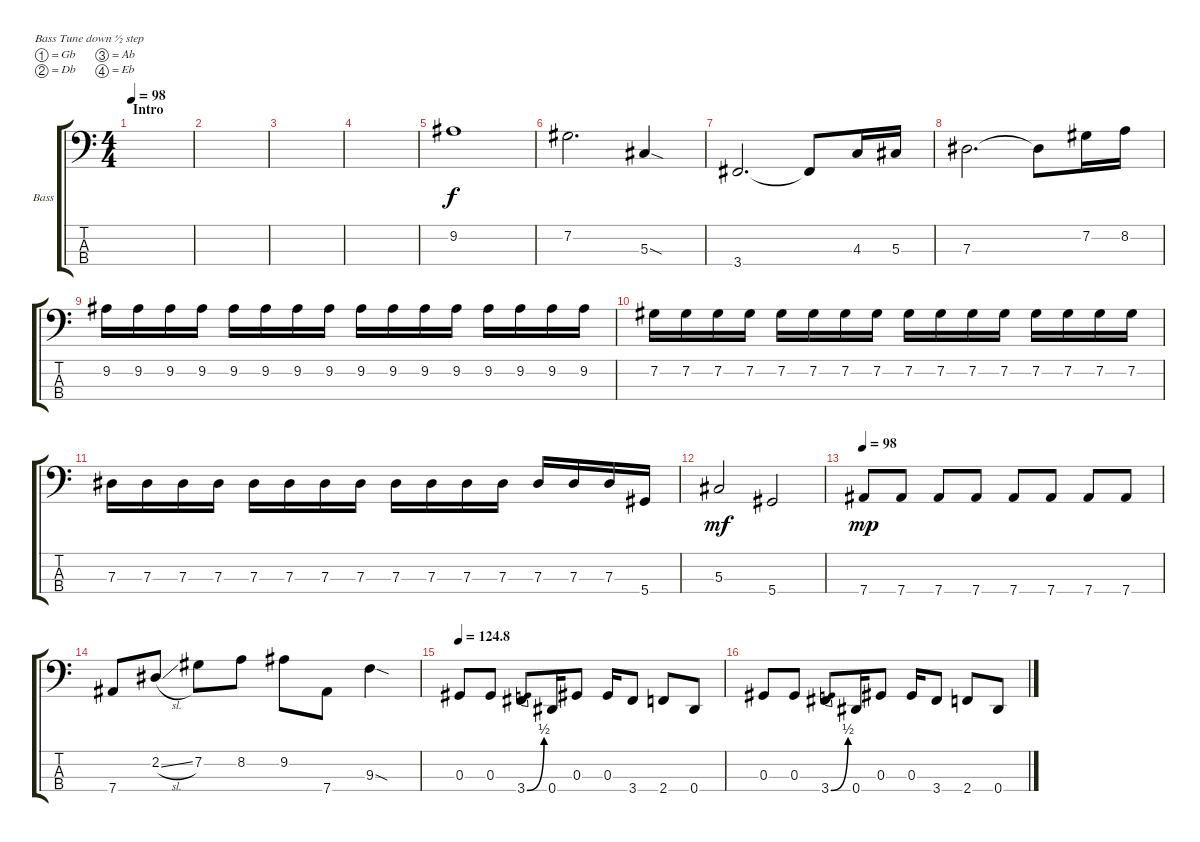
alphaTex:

\defaultSystemsLayout 4
\bracketExtendMode groupsimilarinstruments
\firstSystemTrackNameOrientation horizontal
\otherSystemsTrackNameOrientation horizontal
\track ("Duff" "Bass") {instrument electricbassfinger}
\staff {score tabs}
\tuning (Gb2 Db2 Ab1 Eb1)
\ts (4 4)
\section ("" "Intro")
\tempo 98
\clef f4
\ks c
|
|
|
|
9.2.1 |
7.2.2{d} 5.3{sod}.4 |
3.4.2{d} 3.4{t}.8 4.3.16 5.3.16 |
7.3.2{d} 7.3{t}.8 7.2.16 8.2.16 |
9.2.16 9.2.16 9.2.16 9.2.16 9.2.16 9.2.16 9.2.16 9.2.16 9.2.16 9.2.16 9.2.16 9.2.16 9.2.16 9.2.16 9.2.16 9.2.16 |
7.2.16 7.2.16 7.2.16 7.2.16 7.2.16 7.2.16 7.2.16 7.2.16 7.2.16 7.2.16 7.2.16 7.2.16 7.2.16 7.2.16 7.2.16 7.2.16 |
7.3.16 7.3.16 7.3.16 7.3.16 7.3.16 7.3.16 7.3.16 7.3.16 7.3.16 7.3.16 7.3.16 7.3.16 7.3.16 7.3.16 7.3.16 5.4.16 |
5.3.2{dy mf} 5.4.2 |
\tempo 98
7.4.8{dy mp} 7.4.8 7.4.8 7.4.8 7.4.8 7.4.8 7.4.8 7.4.8 |
7.4.8 2.2{sl}.8 7.2.8 8.2.8 9.2.8 7.4.8 9.3{sod}.4 |
\tempo
124.8 0.3.8 0.3.8 3.4{be (bend 0 0 14.399999999999999 2)}.8 0.4.16 0.3.8 0.3.16 3.4.8 2.4.8 0.4.8 |
0.3.8 0.3.8 3.4{be (bend 0 0 14.399999999999999 2)}.8 0.4.16 0.3.8 0.3.16 3.4.8 2.4.8 0.4.8
